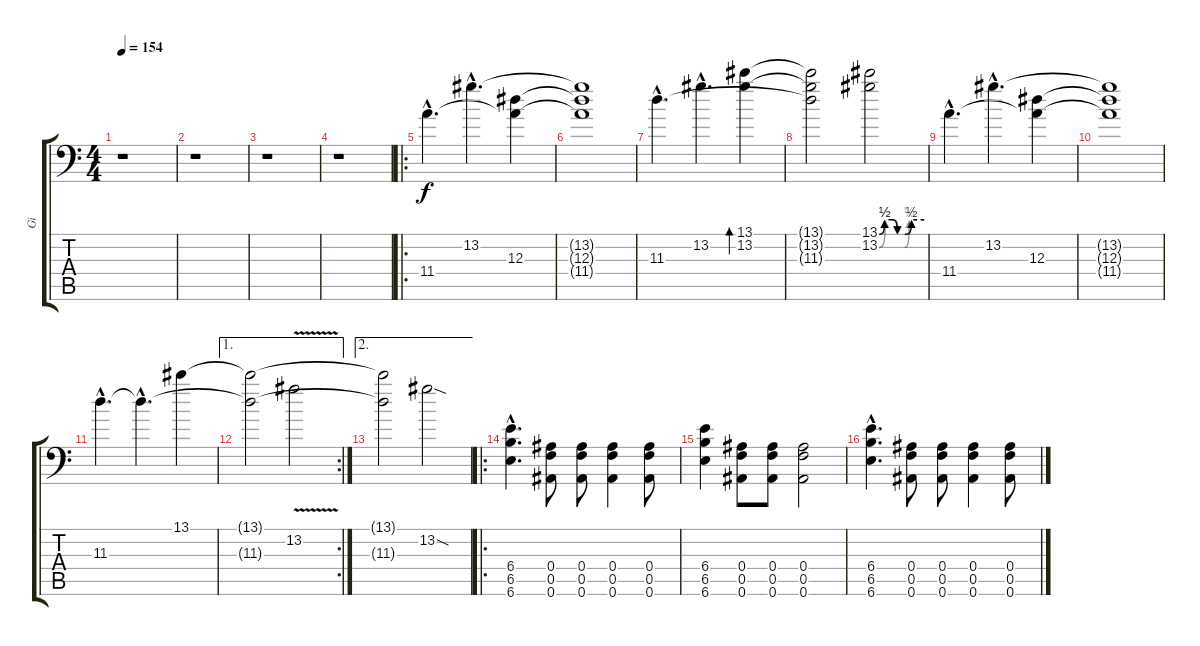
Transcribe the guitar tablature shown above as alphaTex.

\track ("Gi" "Gi") {instrument electricguitarjazz}
\staff {score tabs}
\tuning (C4 G3 Eb3 Bb2 F2 Bb1) {hide}
\ts (4 4)
\tempo 154
\clef f4
\ks c
r.1{dy f instrument electricguitarjazz} |
r.1 |
r.1 |
r.1 |
\ro
11.4{hac}.4{d} 13.2{hac}.4{d} (12.3 11.4{t}).4 |
(13.2{t} 12.3{t} 11.4{t}).1 |
11.3{hac}.4{d} 13.2{hac}.4{d} (13.1 13.2).4{bd 240} |
(13.1{t} 13.2{t} 11.3{t}).2 (13.1{be (custom 0 0 7 2 17 2 24 0 34 0 43 2 60 2)} 13.2{be (custom 0 0 8 2 18 2 25 0 34 0 40 2 60 2)}).2 |
11.4{hac}.4{d} 13.2{hac}.4{d} (12.3 11.4{t}).4 |
(13.2{t} 12.3{t} 11.4{t}).1 |
11.3{hac}.4{d} 11.3{hac t}.4{d} 13.1.4 |
\ae 1
\rc 2
(13.1{t} 11.3{t}).2 13.2{v}.2 |
\ae 2
(13.1{t} 11.3{t}).2 13.2{sod}.2 |
\ro
(6.4{hac} 6.5{hac} 6.6{hac}).4{d instrument distortionguitar} (0.4 0.5 0.6).8 (0.4 0.5 0.6).8 (0.4 0.5 0.6).4 (0.4 0.5 0.6).8 |
(6.4 6.5 6.6).4 (0.4 0.5 0.6).8 (0.4 0.5 0.6).8 (0.4 0.5 0.6).2 |
(6.4{hac} 6.5{hac} 6.6{hac}).4{d} (0.4 0.5 0.6).8 (0.4 0.5 0.6).8 (0.4 0.5 0.6).4 (0.4 0.5 0.6).8
